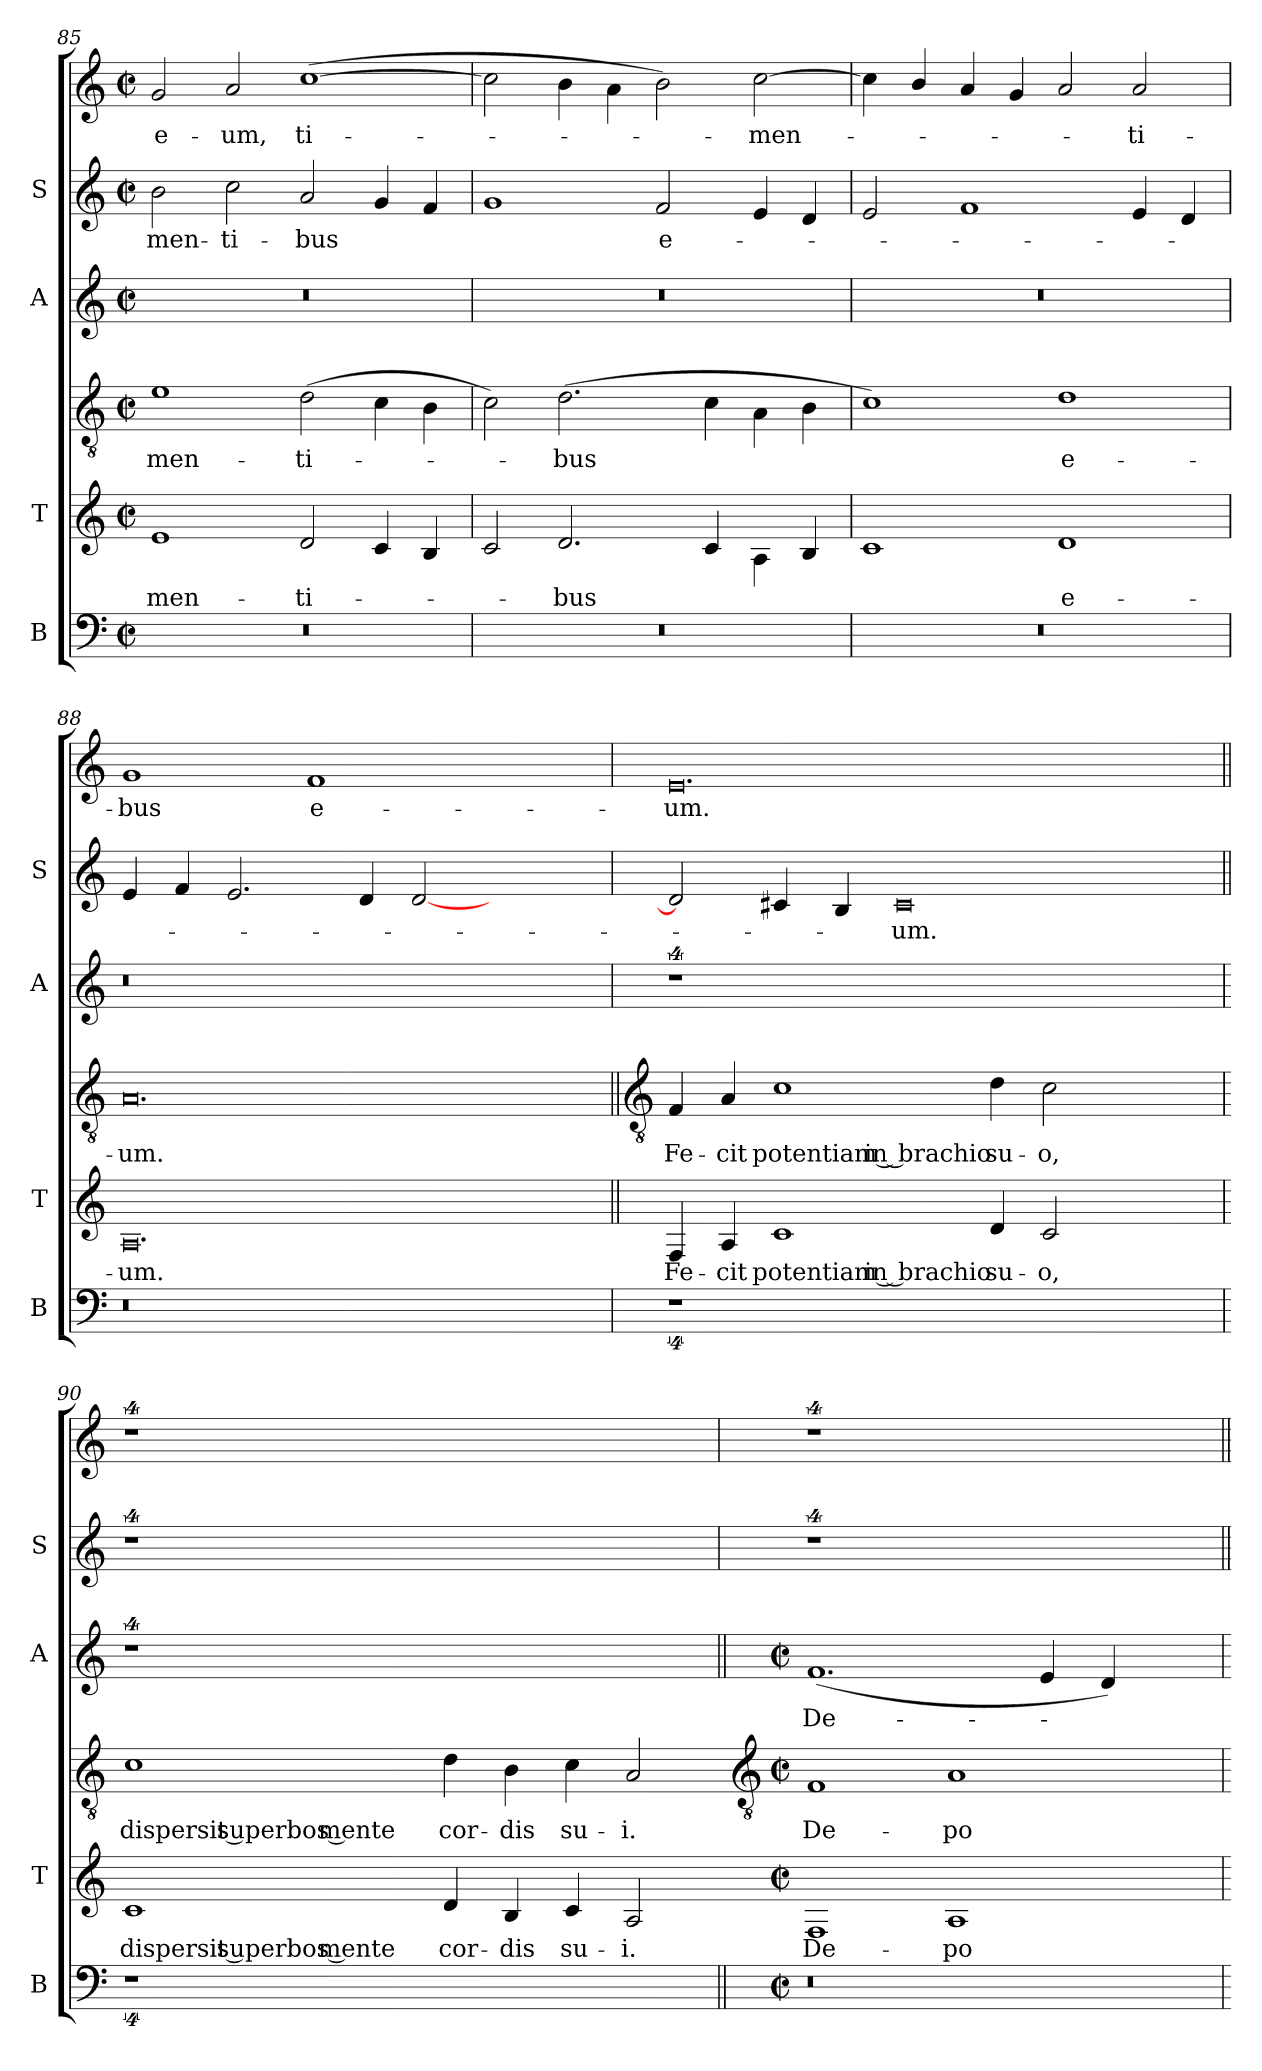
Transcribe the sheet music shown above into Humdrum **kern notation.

**kern	**kern	**text	**kern	**text	**kern	**text	**kern	**text	**kern	**text
*part4	*part3	*part3	*part3	*part3	*part2	*part2	*part1	*part1	*part1	*part1
*staff6	*staff5	*staff5	*staff4	*staff4	*staff3	*staff3	*staff2	*staff2	*staff1	*staff1
*I"B	*I"T	*	*	*	*I"A	*	*I"S	*	*	*
*I'B	*I'T	*	*	*	*I'A	*	*I'S	*	*	*
*clefF4	*	*	*clefGv2	*	*clefG2	*	*clefG2	*	*clefG2	*
*k[]	*k[]	*	*k[]	*	*k[]	*	*k[]	*	*k[]	*
*C:	*C:	*	*C:	*	*C:	*	*C:	*	*C:	*
*M4/2	*M4/2	*	*M4/2	*	*M4/2	*	*M4/2	*	*M4/2	*
*met(c|)	*met(c|)	*	*met(c|)	*	*met(c|)	*	*met(c|)	*	*met(c|)	*
=85	=85	=85	=85	=85	=85	=85	=85	=85	=85	=85
!	!	!LO:LY:b	!	!LO:LY:b	!	!	!	!LO:LY:b	!	!LO:LY:b
0r	1e	men-	1e	men-	0r	.	2b	men-	2g	e-
!	!	!	!	!	!	!	!	!LO:LY:b	!	!LO:LY:b
.	.	.	.	.	.	.	2cc	-ti-	2a	-um,
!	!	!LO:LY:b	!	!LO:LY:b	!	!	!	!LO:LY:b	!	!LO:LY:b
.	2d	-ti-	(>2d	-ti-	.	.	2a	-bus	(>[1cc	ti-
.	4c	.	4c	.	.	.	4g	.	.	.
.	4B	.	4B	.	.	.	4f	.	.	.
=86	=86	=86	=86	=86	=86	=86	=86	=86	=86	=86
0r	2c	.	2c)	.	0r	.	1g	.	2cc]	.
!	!	!LO:LY:b	!	!LO:LY:b	!	!	!	!	!	!
.	2.d	bus	(>2.d	bus	.	.	.	.	4b	.
.	.	.	.	.	.	.	.	.	4a\	.
!	!	!	!	!	!	!	!	!LO:LY:b	!	!
.	.	.	.	.	.	.	(<2f	e-	2b)	.
.	4c	.	4c	.	.	.	.	.	.	.
!	!	!	!	!	!	!	!	!	!	!LO:LY:b
.	4A\	.	4A\	.	.	.	4e	.	[2cc	men-
.	4B	.	4B	.	.	.	4d	.	.	.
=87	=87	=87	=87	=87	=87	=87	=87	=87	=87	=87
0r	1c	.	1c)	.	0r	.	2e	.	4cc]	.
.	.	.	.	.	.	.	.	.	4b/	.
.	.	.	.	.	.	.	1f	.	4a	.
.	.	.	.	.	.	.	.	.	4g	.
!	!	!LO:LY:b	!	!LO:LY:b	!	!	!	!	!	!
.	1d	e-	1d	e-	.	.	.	.	2a)	.
!	!	!	!	!	!	!	!	!	!	!LO:LY:b
.	.	.	.	.	.	.	4e	.	2a	ti-
.	.	.	.	.	.	.	4d	.	.	.
=88	=88	=88	=88	=88	=88	=88	=88	=88	=88	=88
!	!	!LO:LY:b	!	!LO:LY:b	!	!	!	!	!	!LO:LY:b
0.r	0.A	-um.	0.A	-um.	0.r	.	4e	.	1g	-bus
.	.	.	.	.	.	.	4f	.	.	.
.	.	.	.	.	.	.	2.e	.	.	.
!	!	!	!	!	!	!	!	!	!	!LO:LY:b
.	.	.	.	.	.	.	.	.	1f	e-
.	.	.	.	.	.	.	4d	.	.	.
.	.	.	.	.	.	.	[2d	.	.	.
.	.	.	.	.	.	.	1ryy	.	1ryy	.
!!LO:LB:g=z
=89	=89||	=89	=89||	=89	=89	=89	=89	=89	=89	=89
*	*	*	*clefGv2	*	*	*	*	*	*	*
!	!	!LO:LY:b	!	!LO:LY:b	!	!	!	!	!	!LO:LY:b
4%9r	4F	Fe-	4F	Fe-	4%9r	.	2d]	.	0.e	-um.
!	!	!LO:LY:b	!	!LO:LY:b	!	!	!	!	!	!
.	4A	-cit	4A	-cit	.	.	.	.	.	.
!	!	!LO:LY:b	!	!LO:LY:b	!	!	!	!	!	!
.	1c	potentiam in brachio	1c	potentiam in brachio	.	.	4c#	.	.	.
.	.	.	.	.	.	.	4B	.	.	.
!	!	!	!	!	!	!	!	!LO:LY:b	!	!
.	.	.	.	.	.	.	0c#	um.	.	.
!	!	!LO:LY:b	!	!LO:LY:b	!	!	!	!	!	!
.	4d	su-	4d	su-	.	.	.	.	.	.
!	!	!LO:LY:b	!	!LO:LY:b	!	!	!	!	!	!
.	2c	-o,	2c	-o,	.	.	.	.	.	.
2.ryy	2.ryy	.	2.ryy	.	2.ryy	.	.	.	.	.
!!LO:LB:g=z
=90	=90	=90||	=90	=90||	=90	=90||	=90||	=90||	=90||	=90||
!	!	!LO:LY:b	!	!LO:LY:b	!	!	!	!	!	!
4%9r	1c	dispersit superbos mente	1c	dispersit superbos mente	4%9r	.	4%9r	.	4%9r	.
!	!	!LO:LY:b	!	!LO:LY:b	!	!	!	!	!	!
.	4d	cor-	4d	cor-	.	.	.	.	.	.
!	!	!LO:LY:b	!	!LO:LY:b	!	!	!	!	!	!
.	4B	-dis	4B	-dis	.	.	.	.	.	.
!	!	!LO:LY:b	!	!LO:LY:b	!	!	!	!	!	!
.	4c	su-	4c	su-	.	.	.	.	.	.
!	!	!LO:LY:b	!	!LO:LY:b	!	!	!	!	!	!
.	2A	-i.	2A	-i.	.	.	.	.	.	.
!!LO:LB:g=z
=91||	=91-	=91	=91-	=91	=91||	=91	=91	=91	=91	=91
*	*	*	*clefGv2	*	*	*	*	*	*	*
*k[]	*	*	*	*	*k[]	*	*	*	*	*
*C:	*	*	*	*	*C:	*	*	*	*	*
*M4/2	*M4/2	*	*M4/2	*	*M4/2	*	*	*	*	*
*met(c|)	*met(c|)	*	*met(c|)	*	*met(c|)	*	*	*	*	*
!	!	!LO:LY:b	!	!LO:LY:b	!	!LO:LY:b	!	!	!	!
0r	1F	De-	1F	De-	(<1.f	De-	4%9r	.	4%9r	.
!	!	!LO:LY:b	!	!LO:LY:b	!	!	!	!	!	!
.	1A	-po-	1A	-po-	.	.	.	.	.	.
.	.	.	.	.	4e	.	.	.	.	.
.	.	.	.	.	4d)	.	.	.	.	.
4ryy	4ryy	.	4ryy	.	4ryy	.	.	.	.	.
=	=	=||	=	=||	=	=||	=||	=||	=||	=||
*-	*-	*-	*-	*-	*-	*-	*-	*-	*-	*-
